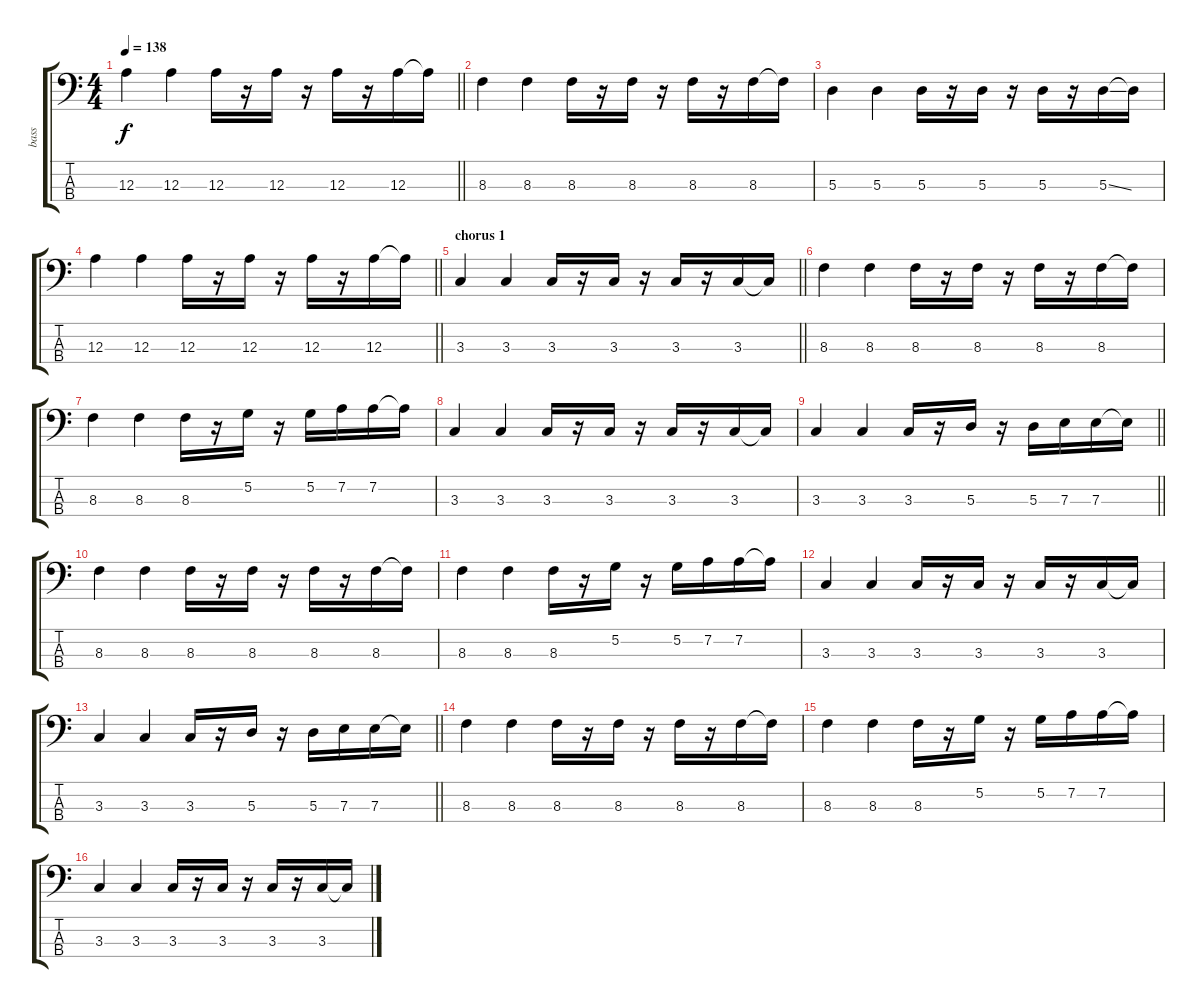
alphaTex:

\track ("bass" "bass") {instrument acousticbass}
\staff {score tabs}
\tuning (G2 D2 A1 E1) {hide}
\ts (4 4)
\tempo 138
\clef f4
\barLineRight lightlight
\ks c
12.3.4{dy f} 12.3.4 12.3.16 r.16 12.3.16 r.16 12.3.16 r.16 12.3.16 12.3{t}.16 |
8.3.4 8.3.4 8.3.16 r.16 8.3.16 r.16 8.3.16 r.16 8.3.16 8.3{t}.16 |
5.3.4 5.3.4 5.3.16 r.16 5.3.16 r.16 5.3.16 r.16 5.3{ss}.16 5.3{t}.16 |
\barLineRight lightlight
12.3.4 12.3.4 12.3.16 r.16 12.3.16 r.16 12.3.16 r.16 12.3.16 12.3{t}.16 |
\section ("" "chorus 1")
\barLineRight lightlight
3.3.4 3.3.4 3.3.16 r.16 3.3.16 r.16 3.3.16 r.16 3.3.16 3.3{t}.16 |
8.3.4 8.3.4 8.3.16 r.16 8.3.16 r.16 8.3.16 r.16 8.3.16 8.3{t}.16 |
8.3.4 8.3.4 8.3.16 r.16 5.2.16 r.16 5.2.16 7.2.16 7.2.16 7.2{t}.16 |
3.3.4 3.3.4 3.3.16 r.16 3.3.16 r.16 3.3.16 r.16 3.3.16 3.3{t}.16 |
\barLineRight lightlight
3.3.4 3.3.4 3.3.16 r.16 5.3.16 r.16 5.3.16 7.3.16 7.3.16 7.3{t}.16 |
8.3.4 8.3.4 8.3.16 r.16 8.3.16 r.16 8.3.16 r.16 8.3.16 8.3{t}.16 |
8.3.4 8.3.4 8.3.16 r.16 5.2.16 r.16 5.2.16 7.2.16 7.2.16 7.2{t}.16 |
3.3.4 3.3.4 3.3.16 r.16 3.3.16 r.16 3.3.16 r.16 3.3.16 3.3{t}.16 |
\barLineRight lightlight
3.3.4 3.3.4 3.3.16 r.16 5.3.16 r.16 5.3.16 7.3.16 7.3.16 7.3{t}.16 |
8.3.4 8.3.4 8.3.16 r.16 8.3.16 r.16 8.3.16 r.16 8.3.16 8.3{t}.16 |
8.3.4 8.3.4 8.3.16 r.16 5.2.16 r.16 5.2.16 7.2.16 7.2.16 7.2{t}.16 |
3.3.4 3.3.4 3.3.16 r.16 3.3.16 r.16 3.3.16 r.16 3.3.16 3.3{t}.16
